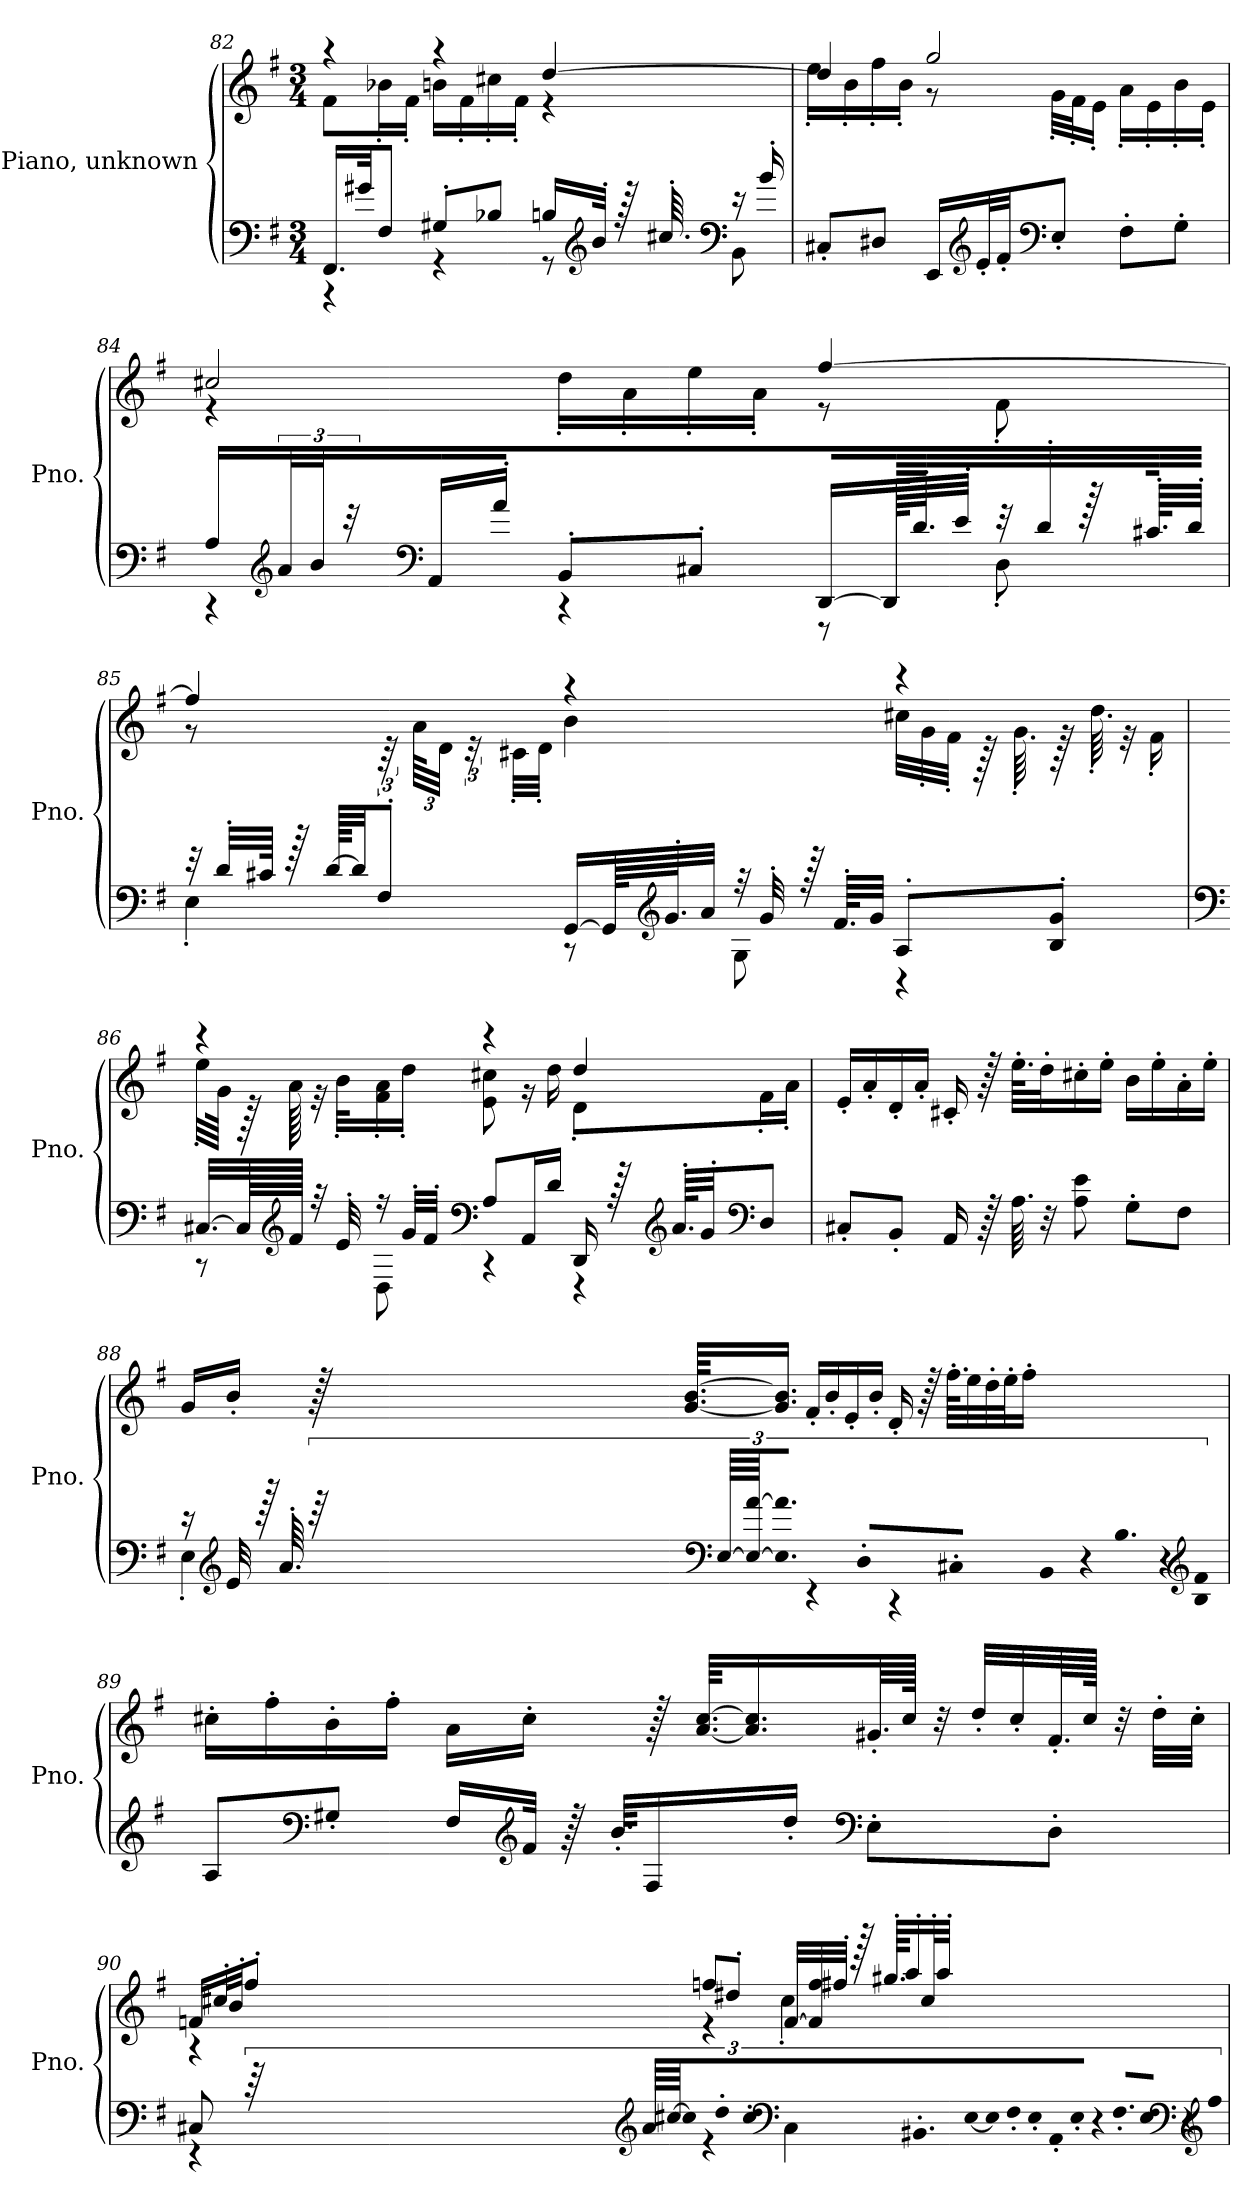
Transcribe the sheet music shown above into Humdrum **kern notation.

**kern	**kern
*part1	*part1
*staff2	*staff1
*I"Piano, unknown	*
*I'Pno.	*
!!LO:LB:g=z
*clefF4	*clefG2
*k[f#]	*k[f#]
*M3/4	*M3/4
=82	=82
*^	*^
16.FF#/LL	4r	4r	8f#\L
32g#X/JK	.	.	.
8F#/J	.	.	16b-X'\L
.	.	.	16f#'\JJ
8G#X'/L	4r	4r	16bn\LL
.	.	.	16f#'\
8B-X/J	.	.	16cc#X'\
.	.	.	16f#'\JJ
16Bn/LL	8r	[4dd/	4r
*clefG2	*	*	*
32b'/JJk	.	.	.
128r	.	.	.
64.cc#X'/	.	.	.
*clefF4	*	*	*
16r	8BB\	.	.
16b'/	.	.	.
*v	*v	*	*
=83	=83	=83
8C#X'/L	4dd/]	16ee'\LL
.	.	16b'\
8D#X/J	.	16ff#'\
.	.	16b'\JJ
16EE/LL	2gg/	8r
*clefG2	*	*
32e'/L	.	.
32f#'/JJ	.	.
*clefF4	*	*
8E'/J	.	32g'\LLL
.	.	32f#'\J
.	.	16e'\JJ
8F#'\L	.	16a'\LL
.	.	16e'\
8G'\J	.	16b'\
.	.	16e'\JJ
!!LO:LB:g=z	!!
=84	=84	=84
*^	*	*
16A/LL	4r	2cc#X/	4r
*clefG2	*	*	*
48a/L	.	.	.
48b/JJJ	.	.	.
48r	.	.	.
*clefF4	*	*	*
16AA/LL	.	.	.
16a'/JJ	.	.	.
8BB'/L	4r	.	16dd'\LL
.	.	.	16a'\
8C#X'/J	.	.	16ee'\
.	.	.	16a'\JJ
[16DD/LL	8r	[4ff#/	8r
128DD/KLL]	.	.	.
64.d'/J	.	.	.
32e'/JJJ	.	.	.
32r	8D'\	.	8f#'\
32d'/	.	.	.
128r	.	.	.
64.c#X'/KLLL	.	.	.
32d'/JJJ	.	.	.
!!LO:PB:g=z	!!
=85	=85	=85	=85
32r	4E'\	4ff#/]	8r
32d'/LLL	.	.	.
64c#X/JJJk	.	.	.
128r	.	.	.
[128d/KKLLL	.	.	.
32d/JJ]	.	.	.
8F#'/J	.	.	96r
.	.	.	96a\KLLL
.	.	.	48d\JJJ
.	.	.	48r
.	.	.	32c#X'\LLL
.	.	.	32d'\JJJ
[16GG/LL	8r	4r	4b\
128GG/KLL]	.	.	.
*clefG2	*	*	*
64.g'/J	.	.	.
32a/JJJ	.	.	.
32r	8G\	.	.
32g'/	.	.	.
128r	.	.	.
64.f#'/KLLL	.	.	.
32g/JJJ	.	.	.
8A'/L	4r	4r	32cc#X\LLL
.	.	.	32g'\
.	.	.	32f#'\JJJ
.	.	.	128r
.	.	.	64.g'\
8B/' 8g/'J	.	.	128r
.	.	.	64.dd'\
.	.	.	32r
.	.	.	16f#'\
!!LO:LB:g=z	!!
=86	=86	=86	=86
*clefF4	*	*	*
[32.C#X/LLL	8r	4r	32ee'\LLL
.	.	.	64g\JJJk
128C#/LL]	.	.	128r
*clefG2	*	*	*
128f#/JJJJJ	.	.	128a\
32r	.	.	32r
32e'/	.	.	32b'\KLL
16r	8D\	.	16f#\' 16a\'
32g'/LLL	.	.	16dd'\JJ
32f#'/JJJ	.	.	.
*clefF4	*	*	*
8A/L	4r	4r	8e\ 8cc#X\
16AA/L	.	.	16r
16d/JJ	.	.	16dd\
16DD/	4r	4dd/	8d'\L
128r	.	.	.
*clefG2	*	*	*
64.a'/KLLL	.	.	.
32g'/JJ	.	.	.
*clefF4	*	*	*
8D/J	.	.	16f#'\L
.	.	.	16a'\JJ
*v	*v	*	*
*	*v	*v
=87	=87
8C#X'/L	16e'/LL
.	16a'/
8BB'/J	16d'/
.	16a'/JJ
16AA/	16c#X'/
128r	128r
64.A\	64.ee'\KLLL
32r	32dd'\J
8A\ 8e\	16cc#X'\
.	16ee'\JJ
8G'\L	16b\LL
.	16ee'\
8F#\J	16a'\
.	16ee'\JJ
!!LO:LB:g=z
=88	=88
*^	*
16r	4E'\	16g/LL
*clefG2	*	*
32e/	.	16b'/JJ
128r	.	.
64.a'/	.	.
96r	.	128r
.	.	[64.g/ [64.b/KKLL
*clefF4	*	*
[96E/LLLL	.	.
96E/_ [96a/JJ	.	.
16.E/] 16.a/]JJ	.	16.g/] 16.b/]JJ
8D'/L	4r	16f#'/LL
.	.	16b'/
8C#X'/J	.	16e'/
.	.	16b'/JJ
16BB/	4r	16d'/
128r	.	128r
64.B/	.	64.ff#'\KLLL
32r	.	32ee\
*clefG2	*	*
8B/ 8f#/	.	32dd'\
.	.	32ee'\J
.	.	16ff#'\JJ
*v	*v	*
!!LO:LB:g=z
=89	=89
8A/L	16cc#X'\LL
.	16ff#'\
*clefF4	*
8G#X'/J	16b'\
.	16ff#'\JJ
16F#/LL	16a\LL
*clefG2	*
32f#/JJk	16cc#'\JJ
128r	.
64.b'/KKLL	.
16F#/	128r
.	[64.a/ [64.cc#/KKLL
.	16.a/] 16.cc#/]
16dd'/JJ	.
*clefF4	*
8E'\L	64.g#X'/LL
.	128cc#/JJJJk
.	32r
.	32dd'/LLL
.	32cc#'/
8D'\J	64.f#'/L
.	128cc#/JJJJk
.	32r
.	32dd'\LLL
.	32cc#'\JJJ
!!LO:LB:g=z
=90	=90
*^	*^
8C#X/	4r	16fn/LL	4r
.	.	32cc#X'/L	.
.	.	32b'/JJ	.
96r	.	8ff#'/J	.
*clefG2	*	*	*
96a/LLLL	.	.	.
[96cc#X/J	.	.	.
32cc#/]	.	.	.
32dd'/	.	.	.
32cc#'/	.	.	.
64.g#X'/L	4r	8ffn/L	4r
[128cc#/JK	.	.	.
32cc#/]	.	.	.
32dd'/	.	.	.
32cc#'/	.	.	.
32f#'/	.	8dd#X'/J	.
32cc#'/JJJ	.	.	.
128r	.	.	.
64.dd'/KLLL	.	.	.
32cc#/JJJ	.	.	.
*clefF4	*	*	*
8r	4C#\	[32f/LLL	4cc#'\
.	.	32f/] 32ff/	.
.	.	32ff#X'/JJJ	.
.	.	128r	.
.	.	64.gg#X'/KKLL	.
*clefG2	*	*	*
8ff#/	.	16aa'/	.
.	.	32cc#'/L	.
.	.	32aa'/JJJ	.
*v	*v	*	*
*	*v	*v
=	=
*-	*-
